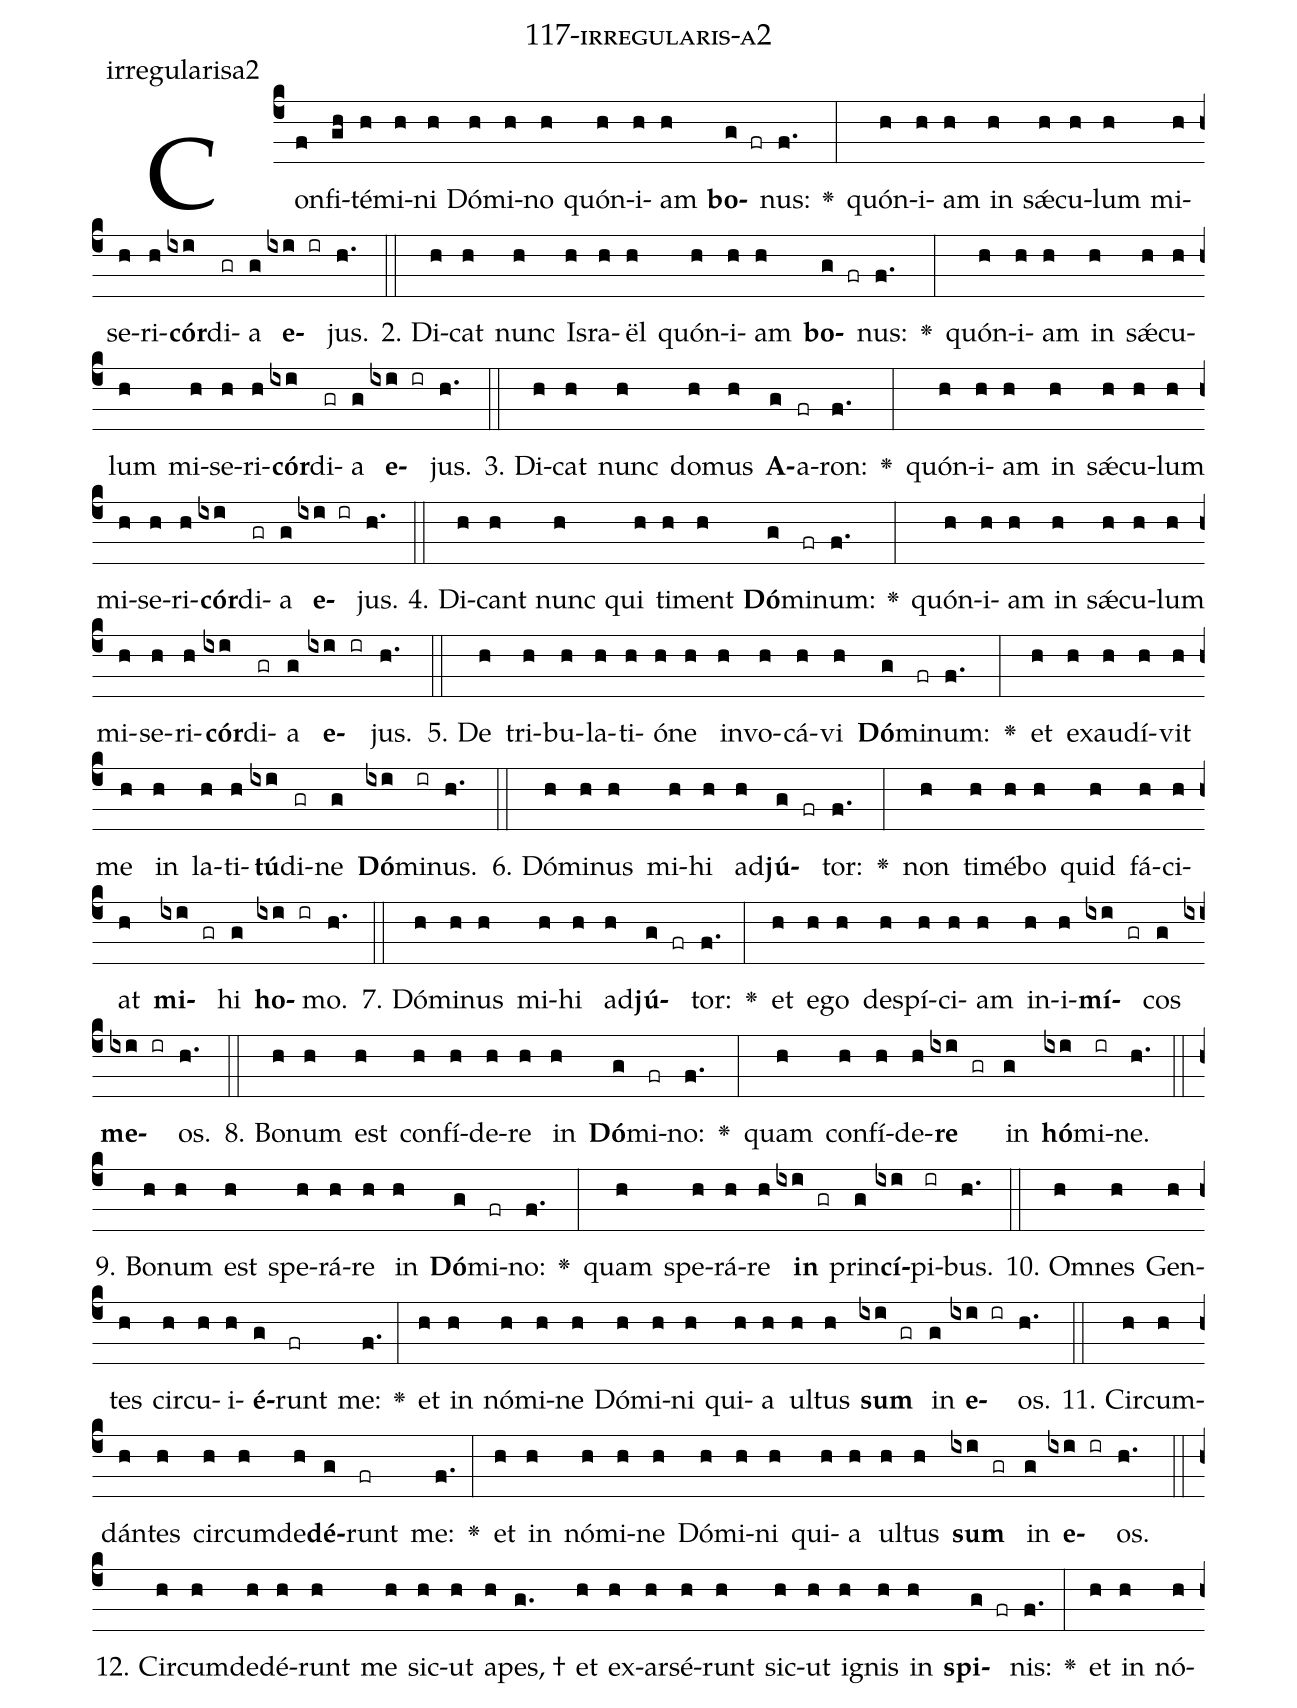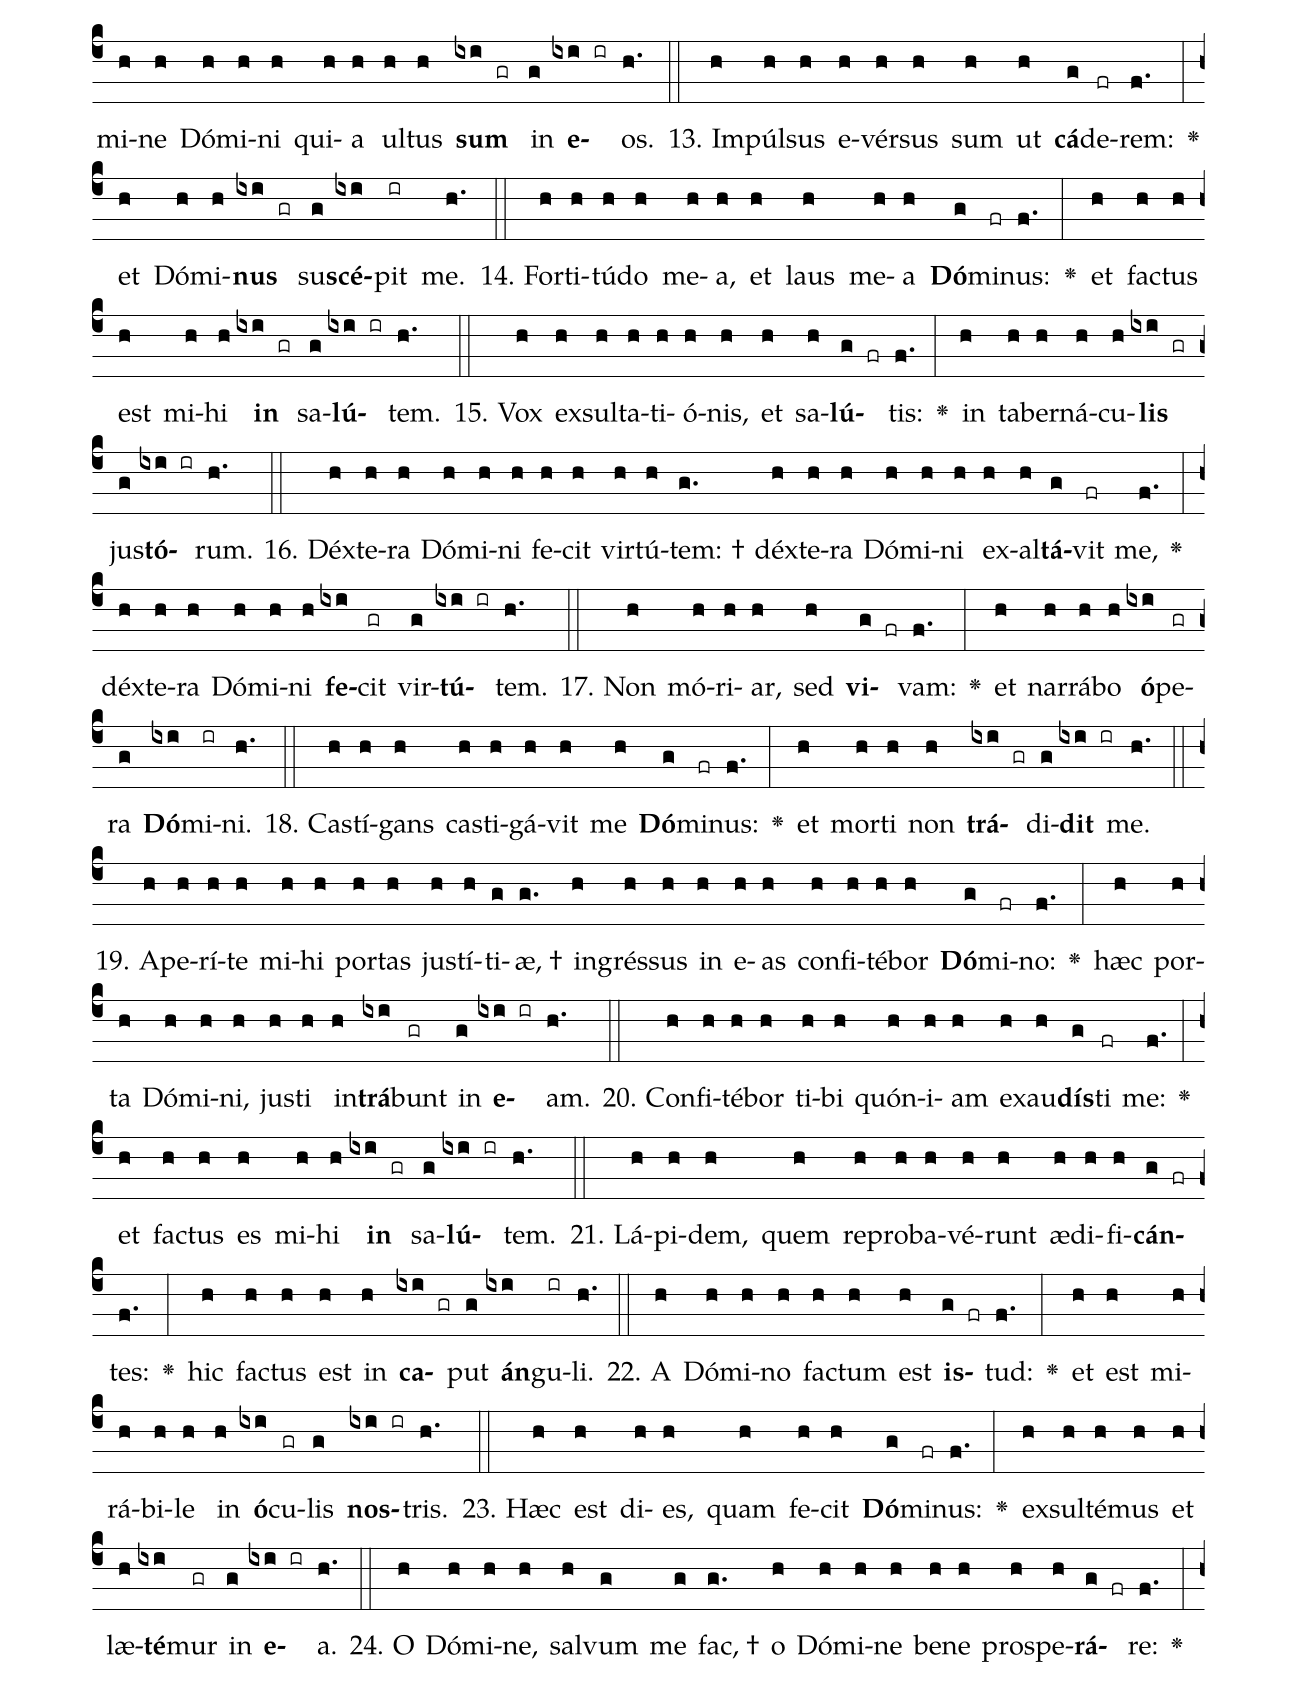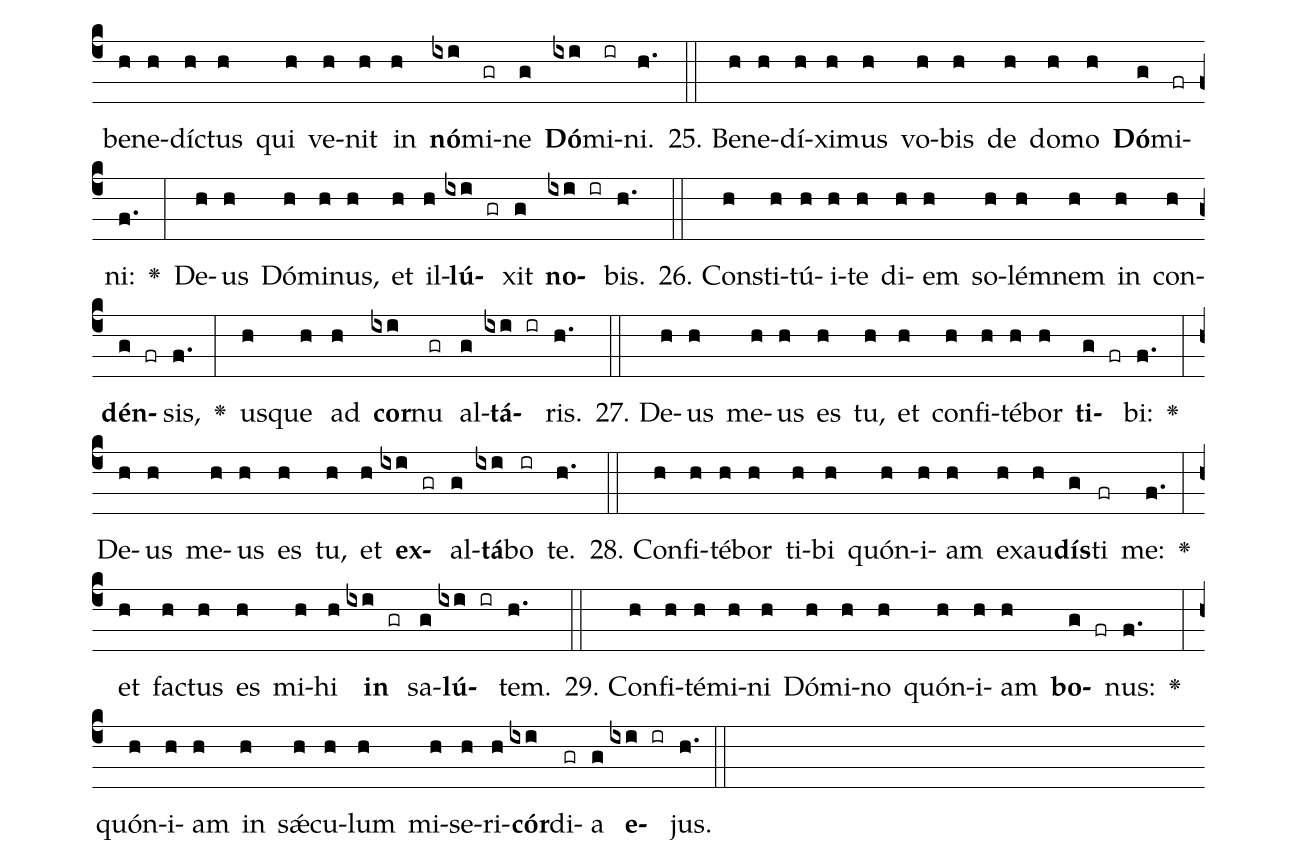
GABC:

name: 117-irregularis-a2;
annotation: irregularisa2;
%%
(c4)Con(f)fi(gh)té(h)mi(h)ni(h) Dó(h)mi(h)no(h) quón(h)i(h)am(h) <b>bo</b>(g fr)nus:(f.) <v>\greheightstar</v>(:) quón(h)i(h)am(h) in(h) sǽ(h)cu(h)lum(h) mi(h)se(h)ri(h)<b>cór</b>(ixi)di(gr)a(g) <b>e</b>(ixi ir)jus.(h.) (::)
2. Di(h)cat(h) nunc(h) Is(h)ra(h)ël(h) quón(h)i(h)am(h) <b>bo</b>(g fr)nus:(f.) <v>\greheightstar</v>(:) quón(h)i(h)am(h) in(h) sǽ(h)cu(h)lum(h) mi(h)se(h)ri(h)<b>cór</b>(ixi)di(gr)a(g) <b>e</b>(ixi ir)jus.(h.) (::)
3. Di(h)cat(h) nunc(h) do(h)mus(h) <b>A</b>(g)a(fr)ron:(f.) <v>\greheightstar</v>(:) quón(h)i(h)am(h) in(h) sǽ(h)cu(h)lum(h) mi(h)se(h)ri(h)<b>cór</b>(ixi)di(gr)a(g) <b>e</b>(ixi ir)jus.(h.) (::)
4. Di(h)cant(h) nunc(h) qui(h) ti(h)ment(h) <b>Dó</b>(g)mi(fr)num:(f.) <v>\greheightstar</v>(:) quón(h)i(h)am(h) in(h) sǽ(h)cu(h)lum(h) mi(h)se(h)ri(h)<b>cór</b>(ixi)di(gr)a(g) <b>e</b>(ixi ir)jus.(h.) (::)
5. De(h) tri(h)bu(h)la(h)ti(h)ó(h)ne(h) in(h)vo(h)cá(h)vi(h) <b>Dó</b>(g)mi(fr)num:(f.) <v>\greheightstar</v>(:) et(h) ex(h)au(h)dí(h)vit(h) me(h) in(h) la(h)ti(h)<b>tú</b>(ixi)di(gr)ne(g) <b>Dó</b>(ixi)mi(ir)nus.(h.) (::)
6. Dó(h)mi(h)nus(h) mi(h)hi(h) ad(h)<b>jú</b>(g fr)tor:(f.) <v>\greheightstar</v>(:) non(h) ti(h)mé(h)bo(h) quid(h) fá(h)ci(h)at(h) <b>mi</b>(ixi gr)hi(g) <b>ho</b>(ixi ir)mo.(h.) (::)
7. Dó(h)mi(h)nus(h) mi(h)hi(h) ad(h)<b>jú</b>(g fr)tor:(f.) <v>\greheightstar</v>(:) et(h) e(h)go(h) de(h)spí(h)ci(h)am(h) in(h)i(h)<b>mí</b>(ixi gr)cos(g) <b>me</b>(ixi ir)os.(h.) (::)
8. Bo(h)num(h) est(h) con(h)fí(h)de(h)re(h) in(h) <b>Dó</b>(g)mi(fr)no:(f.) <v>\greheightstar</v>(:) quam(h) con(h)fí(h)de(h)<b>re</b>(ixi gr) in(g) <b>hó</b>(ixi)mi(ir)ne.(h.) (::)
9. Bo(h)num(h) est(h) spe(h)rá(h)re(h) in(h) <b>Dó</b>(g)mi(fr)no:(f.) <v>\greheightstar</v>(:) quam(h) spe(h)rá(h)re(h) <b>in</b>(ixi gr) prin(g)<b>cí</b>(ixi)pi(ir)bus.(h.) (::)
10. Om(h)nes(h) Gen(h)tes(h) cir(h)cu(h)i(h)<b>é</b>(g)runt(fr) me:(f.) <v>\greheightstar</v>(:) et(h) in(h) nó(h)mi(h)ne(h) Dó(h)mi(h)ni(h) qui(h)a(h) ul(h)tus(h) <b>sum</b>(ixi gr) in(g) <b>e</b>(ixi ir)os.(h.) (::)
11. Cir(h)cum(h)dán(h)tes(h) cir(h)cum(h)de(h)<b>dé</b>(g)runt(fr) me:(f.) <v>\greheightstar</v>(:) et(h) in(h) nó(h)mi(h)ne(h) Dó(h)mi(h)ni(h) qui(h)a(h) ul(h)tus(h) <b>sum</b>(ixi gr) in(g) <b>e</b>(ixi ir)os.(h.) (::)
12. Cir(h)cum(h)de(h)dé(h)runt(h) me(h) sic(h)ut(h) a(h)pes, †(g.) et(h) ex(h)ar(h)sé(h)runt(h) sic(h)ut(h) i(h)gnis(h) in(h) <b>spi</b>(g fr)nis:(f.) <v>\greheightstar</v>(:) et(h) in(h) nó(h)mi(h)ne(h) Dó(h)mi(h)ni(h) qui(h)a(h) ul(h)tus(h) <b>sum</b>(ixi gr) in(g) <b>e</b>(ixi ir)os.(h.) (::)
13. Im(h)púl(h)sus(h) e(h)vér(h)sus(h) sum(h) ut(h) <b>cá</b>(g)de(fr)rem:(f.) <v>\greheightstar</v>(:) et(h) Dó(h)mi(h)<b>nus</b>(ixi gr) su(g)<b>scé</b>(ixi)pit(ir) me.(h.) (::)
14. For(h)ti(h)tú(h)do(h) me(h)a,(h) et(h) laus(h) me(h)a(h) <b>Dó</b>(g)mi(fr)nus:(f.) <v>\greheightstar</v>(:) et(h) fac(h)tus(h) est(h) mi(h)hi(h) <b>in</b>(ixi gr) sa(g)<b>lú</b>(ixi ir)tem.(h.) (::)
15. Vox(h) ex(h)sul(h)ta(h)ti(h)ó(h)nis,(h) et(h) sa(h)<b>lú</b>(g fr)tis:(f.) <v>\greheightstar</v>(:) in(h) ta(h)ber(h)ná(h)cu(h)<b>lis</b>(ixi gr) jus(g)<b>tó</b>(ixi ir)rum.(h.) (::)
16. Déx(h)te(h)ra(h) Dó(h)mi(h)ni(h) fe(h)cit(h) vir(h)tú(h)tem: †(g.) déx(h)te(h)ra(h) Dó(h)mi(h)ni(h) ex(h)al(h)<b>tá</b>(g)vit(fr) me,(f.) <v>\greheightstar</v>(:) déx(h)te(h)ra(h) Dó(h)mi(h)ni(h) <b>fe</b>(ixi)cit(gr) vir(g)<b>tú</b>(ixi ir)tem.(h.) (::)
17. Non(h) mó(h)ri(h)ar,(h) sed(h) <b>vi</b>(g fr)vam:(f.) <v>\greheightstar</v>(:) et(h) nar(h)rá(h)bo(h) <b>ó</b>(ixi)pe(gr)ra(g) <b>Dó</b>(ixi)mi(ir)ni.(h.) (::)
18. Cas(h)tí(h)gans(h) cas(h)ti(h)gá(h)vit(h) me(h) <b>Dó</b>(g)mi(fr)nus:(f.) <v>\greheightstar</v>(:) et(h) mor(h)ti(h) non(h) <b>trá</b>(ixi gr)di(g)<b>dit</b>(ixi ir) me.(h.) (::)
19. A(h)pe(h)rí(h)te(h) mi(h)hi(h) por(h)tas(h) jus(h)tí(h)ti(g)æ, †(g.) in(h)grés(h)sus(h) in(h) e(h)as(h) con(h)fi(h)té(h)bor(h) <b>Dó</b>(g)mi(fr)no:(f.) <v>\greheightstar</v>(:) hæc(h) por(h)ta(h) Dó(h)mi(h)ni,(h) jus(h)ti(h) in(h)<b>trá</b>(ixi)bunt(gr) in(g) <b>e</b>(ixi ir)am.(h.) (::)
20. Con(h)fi(h)té(h)bor(h) ti(h)bi(h) quón(h)i(h)am(h) ex(h)au(h)<b>dís</b>(g)ti(fr) me:(f.) <v>\greheightstar</v>(:) et(h) fac(h)tus(h) es(h) mi(h)hi(h) <b>in</b>(ixi gr) sa(g)<b>lú</b>(ixi ir)tem.(h.) (::)
21. Lá(h)pi(h)dem,(h) quem(h) re(h)pro(h)ba(h)vé(h)runt(h) æ(h)di(h)fi(h)<b>cán</b>(g fr)tes:(f.) <v>\greheightstar</v>(:) hic(h) fac(h)tus(h) est(h) in(h) <b>ca</b>(ixi gr)put(g) <b>án</b>(ixi)gu(ir)li.(h.) (::)
22. A(h) Dó(h)mi(h)no(h) fac(h)tum(h) est(h) <b>is</b>(g fr)tud:(f.) <v>\greheightstar</v>(:) et(h) est(h) mi(h)rá(h)bi(h)le(h) in(h) <b>ó</b>(ixi)cu(gr)lis(g) <b>nos</b>(ixi ir)tris.(h.) (::)
23. Hæc(h) est(h) di(h)es,(h) quam(h) fe(h)cit(h) <b>Dó</b>(g)mi(fr)nus:(f.) <v>\greheightstar</v>(:) ex(h)sul(h)té(h)mus(h) et(h) læ(h)<b>té</b>(ixi)mur(gr) in(g) <b>e</b>(ixi ir)a.(h.) (::)
24. O(h) Dó(h)mi(h)ne,(h) sal(h)vum(g) me(g) fac, †(g.) o(h) Dó(h)mi(h)ne(h) be(h)ne(h) pro(h)spe(h)<b>rá</b>(g fr)re:(f.) <v>\greheightstar</v>(:) be(h)ne(h)díc(h)tus(h) qui(h) ve(h)nit(h) in(h) <b>nó</b>(ixi)mi(gr)ne(g) <b>Dó</b>(ixi)mi(ir)ni.(h.) (::)
25. Be(h)ne(h)dí(h)xi(h)mus(h) vo(h)bis(h) de(h) do(h)mo(h) <b>Dó</b>(g)mi(fr)ni:(f.) <v>\greheightstar</v>(:) De(h)us(h) Dó(h)mi(h)nus,(h) et(h) il(h)<b>lú</b>(ixi gr)xit(g) <b>no</b>(ixi ir)bis.(h.) (::)
26. Con(h)sti(h)tú(h)i(h)te(h) di(h)em(h) so(h)lém(h)nem(h) in(h) con(h)<b>dén</b>(g fr)sis,(f.) <v>\greheightstar</v>(:) us(h)que(h) ad(h) <b>cor</b>(ixi)nu(gr) al(g)<b>tá</b>(ixi ir)ris.(h.) (::)
27. De(h)us(h) me(h)us(h) es(h) tu,(h) et(h) con(h)fi(h)té(h)bor(h) <b>ti</b>(g fr)bi:(f.) <v>\greheightstar</v>(:) De(h)us(h) me(h)us(h) es(h) tu,(h) et(h) <b>ex</b>(ixi gr)al(g)<b>tá</b>(ixi)bo(ir) te.(h.) (::)
28. Con(h)fi(h)té(h)bor(h) ti(h)bi(h) quón(h)i(h)am(h) ex(h)au(h)<b>dís</b>(g)ti(fr) me:(f.) <v>\greheightstar</v>(:) et(h) fac(h)tus(h) es(h) mi(h)hi(h) <b>in</b>(ixi gr) sa(g)<b>lú</b>(ixi ir)tem.(h.) (::)
29. Con(h)fi(h)té(h)mi(h)ni(h) Dó(h)mi(h)no(h) quón(h)i(h)am(h) <b>bo</b>(g fr)nus:(f.) <v>\greheightstar</v>(:) quón(h)i(h)am(h) in(h) sǽ(h)cu(h)lum(h) mi(h)se(h)ri(h)<b>cór</b>(ixi)di(gr)a(g) <b>e</b>(ixi ir)jus.(h.) (::)
